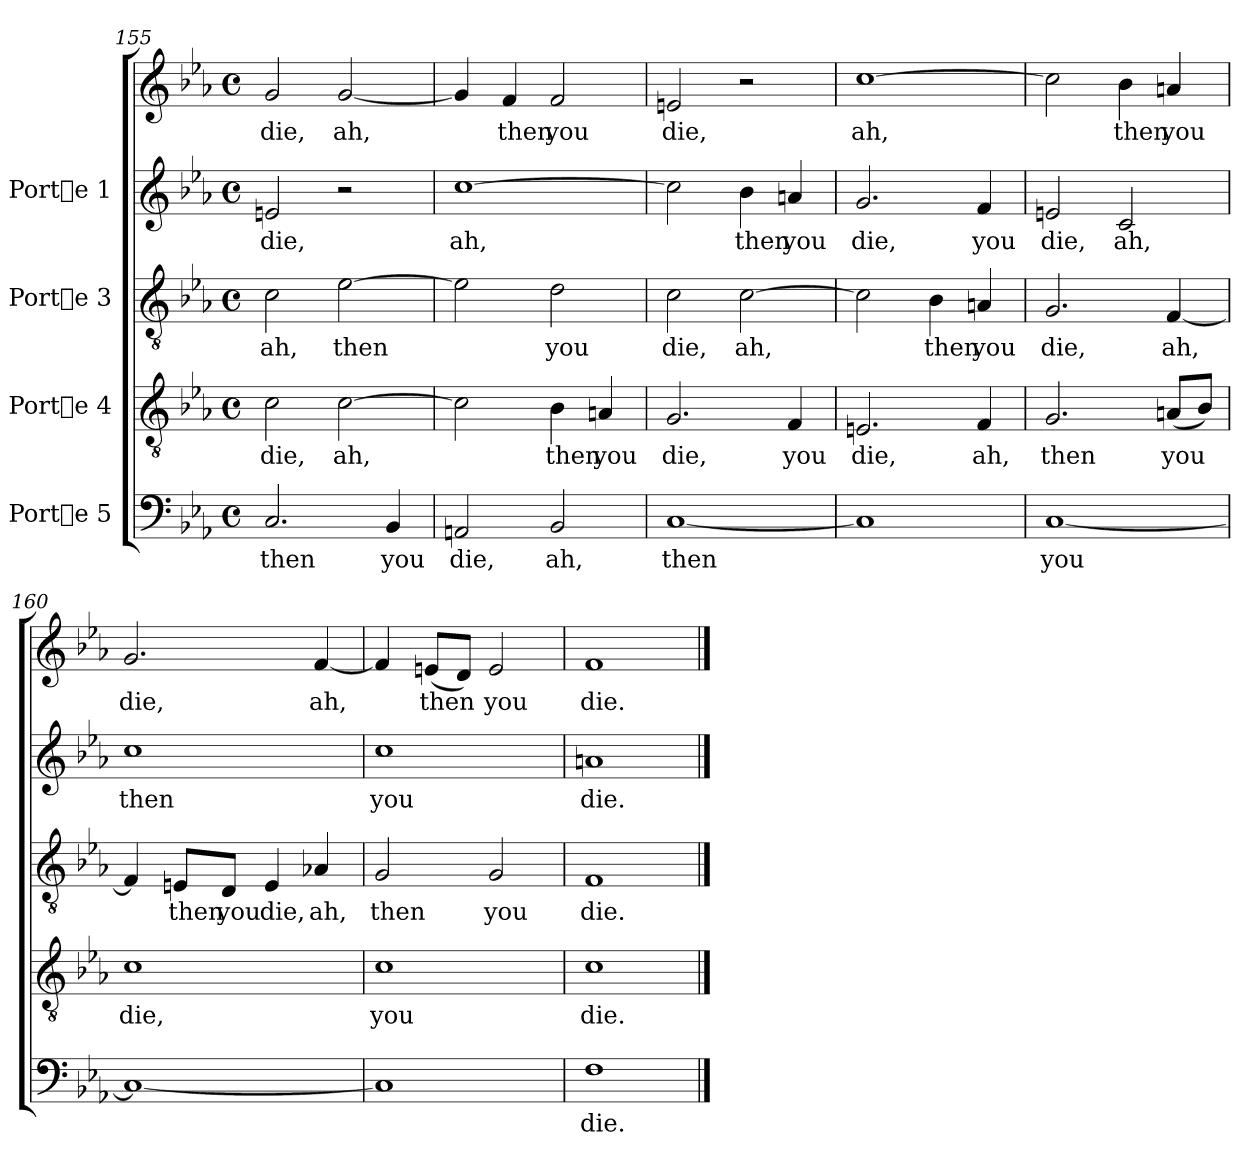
**kern	**text	**kern	**text	**kern	**text	**kern	**text	**kern	**text
*part4	*part4	*part3	*part3	*part2	*part2	*part1	*part1	*part1	*part1
*staff5	*staff5	*staff4	*staff4	*staff3	*staff3	*staff2	*staff2	*staff1	*staff1
*I"Porte 5	*	*I"Porte 4	*	*I"Porte 3	*	*I"Porte 1	*	*	*
*clefF4	*	*clefGv2	*	*clefGv2	*	*clefG2	*	*clefG2	*
*k[b-e-a-]	*	*k[b-e-a-]	*	*k[b-e-a-]	*	*k[b-e-a-]	*	*k[b-e-a-]	*
*E-:	*	*E-:	*	*E-:	*	*E-:	*	*E-:	*
*M4/4	*	*M4/4	*	*M4/4	*	*M4/4	*	*M4/4	*
*met(c)	*	*met(c)	*	*met(c)	*	*met(c)	*	*met(c)	*
=155	=155	=155	=155	=155	=155	=155	=155	=155	=155
!	!LO:LY:b:cj	!	!LO:LY:b:cj	!	!LO:LY:b:cj	!	!LO:LY:b:cj	!	!LO:LY:b:cj
2.C/	then	2c\	die,	2c\	ah,	2en/	die,	2g/	die,
!	!	!	!LO:LY:b:cj	!	!LO:LY:b:cj	!	!	!	!LO:LY:b:cj
.	.	[>2c\	ah,	[>2e-\	then	2r	.	[<2g/	ah,
!	!LO:LY:b:cj	!	!	!	!	!	!	!	!
4BB-/	you	.	.	.	.	.	.	.	.
=156	=156	=156	=156	=156	=156	=156	=156	=156	=156
!	!LO:LY:b:cj	!	!LO:LY:b:cj	!	!LO:LY:b:cj	!	!LO:LY:b:cj	!	!LO:LY:b:cj
2AAn/	die,	2c\]	.	2e-\]	.	[>1cc	ah,	4g/]	.
!	!	!	!	!	!	!	!	!	!LO:LY:b:cj
.	.	.	.	.	.	.	.	4f/	then
!	!LO:LY:b:cj	!	!LO:LY:b:cj	!	!LO:LY:b:cj	!	!	!	!LO:LY:b:cj
2BB-/	ah,	4B-\	then	2d\	you	.	.	2f/	you
!	!	!	!LO:LY:b:cj	!	!	!	!	!	!
.	.	4An/	you	.	.	.	.	.	.
=157	=157	=157	=157	=157	=157	=157	=157	=157	=157
!	!LO:LY:b:cj	!	!LO:LY:b:cj	!	!LO:LY:b:cj	!	!LO:LY:b:cj	!	!LO:LY:b:cj
[<1C	then	2.G/	die,	2c\	die,	2cc\]	.	2en/	die,
!	!	!	!	!	!LO:LY:b:cj	!	!LO:LY:b:cj	!	!
.	.	.	.	[>2c\	ah,	4b-\	then	2r	.
!	!	!	!LO:LY:b:cj	!	!	!	!LO:LY:b:cj	!	!
.	.	4F/	you	.	.	4an/	you	.	.
=158	=158	=158	=158	=158	=158	=158	=158	=158	=158
!	!	!	!LO:LY:b:cj	!	!LO:LY:b:cj	!	!LO:LY:b:cj	!	!LO:LY:b:cj
1C]	.	2.En/	die,	2c\]	.	2.g/	die,	[>1cc	ah,
!	!	!	!	!	!LO:LY:b:cj	!	!	!	!
.	.	.	.	4B-\	then	.	.	.	.
!	!	!	!LO:LY:b:cj	!	!LO:LY:b:cj	!	!LO:LY:b:cj	!	!
.	.	4F/	ah,	4An/	you	4f/	you	.	.
!!LO:LB:g=z
=159	=159	=159	=159	=159	=159	=159	=159	=159	=159
!	!LO:LY:b:cj	!	!LO:LY:b:cj	!	!LO:LY:b:cj	!	!LO:LY:b:cj	!	!LO:LY:b:cj
[<1C	you	2.G/	then	2.G/	die,	2en/	die,	2cc\]	.
!	!	!	!	!	!	!	!LO:LY:b:cj	!	!LO:LY:b:cj
.	.	.	.	.	.	2c/	ah,	4b-\	then
!	!	!	!LO:LY:b:cj	!	!LO:LY:b:cj	!	!	!	!LO:LY:b:cj
.	.	(<8An/L	you	[<4F/	ah,	.	.	4an/	you
!	!	!	!LO:LY:b:cj	!	!	!	!	!	!
.	.	8B-/J)	.	.	.	.	.	.	.
=160	=160	=160	=160	=160	=160	=160	=160	=160	=160
!	!	!	!LO:LY:b:cj	!	!LO:LY:b:cj	!	!LO:LY:b:cj	!	!LO:LY:b:cj
1C_<	.	1c	die,	4F/]	.	1cc	then	2.g/	die,
!	!	!	!	!	!LO:LY:b:cj	!	!	!	!
.	.	.	.	8En/L	then	.	.	.	.
!	!	!	!	!	!LO:LY:b:cj	!	!	!	!
.	.	.	.	8D/J	you	.	.	.	.
!	!	!	!	!	!LO:LY:b:cj	!	!	!	!
.	.	.	.	4E/	die,	.	.	.	.
!	!	!	!	!	!LO:LY:b:cj	!	!	!	!LO:LY:b:cj
.	.	.	.	4A-X/	ah,	.	.	[<4f/	ah,
=161	=161	=161	=161	=161	=161	=161	=161	=161	=161
!	!	!	!LO:LY:b:cj	!	!LO:LY:b:cj	!	!LO:LY:b:cj	!	!LO:LY:b:cj
1C]	.	1c	you	2G/	then	1cc	you	4f/]	.
!	!	!	!	!	!	!	!	!	!LO:LY:b:cj
.	.	.	.	.	.	.	.	(<8en/L	then
!	!	!	!	!	!	!	!	!	!LO:LY:b:cj
.	.	.	.	.	.	.	.	8d/J)	.
!	!	!	!	!	!LO:LY:b:cj	!	!	!	!LO:LY:b:cj
.	.	.	.	2G/	you	.	.	2e/	you
=162	=162	=162	=162	=162	=162	=162	=162	=162	=162
!	!LO:LY:b:cj	!	!LO:LY:b:cj	!	!LO:LY:b:cj	!	!LO:LY:b:cj	!	!LO:LY:b:cj
1F	die.	1c	die.	1F	die.	1an	die.	1f	die.
==	==	==	==	==	==	==	==	==	==
*-	*-	*-	*-	*-	*-	*-	*-	*-	*-
